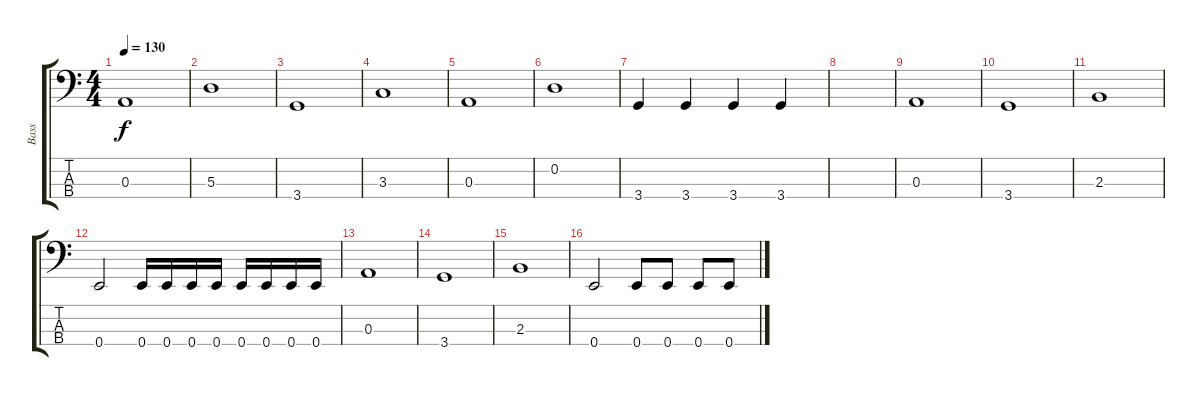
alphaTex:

\track ("Bass" "Bass") {instrument electricbassfinger}
\staff {score tabs}
\tuning (G2 D2 A1 E1) {hide}
\ts (4 4)
\tempo 130
\clef f4
\ks c
0.3.1{dy f} |
5.3.1 |
3.4.1 |
3.3.1 |
0.3.1 |
0.2.1 |
3.4.4 3.4.4 3.4.4 3.4.4 |
|
0.3.1 |
3.4.1 |
2.3.1 |
0.4.2 0.4.16 0.4.16 0.4.16 0.4.16 0.4.16 0.4.16 0.4.16 0.4.16 |
0.3.1 |
3.4.1 |
2.3.1 |
0.4.2 0.4.8 0.4.8 0.4.8 0.4.8
